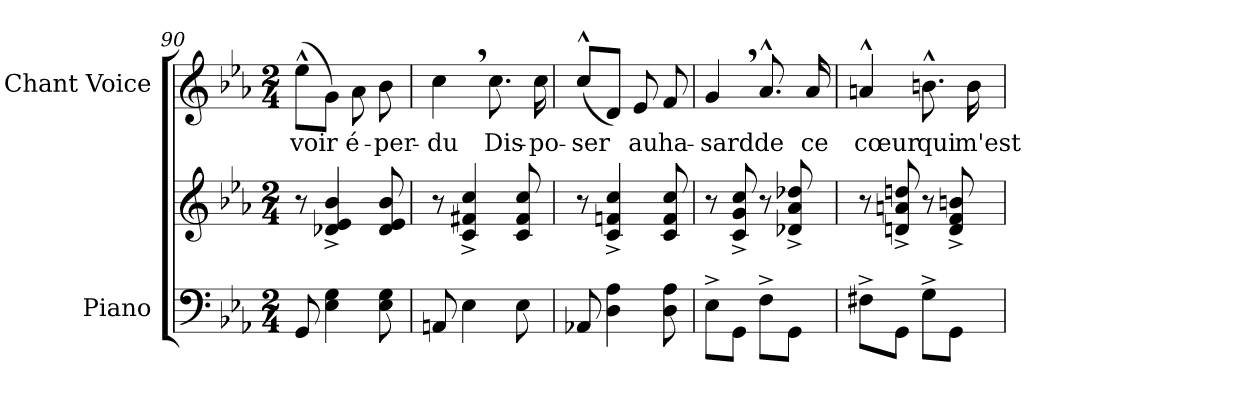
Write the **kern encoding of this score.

**kern	**kern	**kern	**text
*part2	*part2	*part1	*part1
*staff3	*staff2	*staff1	*staff1
*I"Piano	*	*I"Chant Voice	*
*I'Pno	*	*	*
*clefF4	*clefG2	*clefG2	*
*k[b-e-a-]	*k[b-e-a-]	*k[b-e-a-]	*
*M2/4	*M2/4	*M2/4	*
=90	=90	=90	=90
!	!	!	!LO:LY:b
8GG/	8r	(8ee-^^\L	voir
4E-\ 4G\	4d-X/^ 4e-/^ 4b-/^	8g\J)	.
!	!	!	!LO:LY:b
.	.	8a-\	é-
!	!	!	!LO:LY:b
8E-\ 8G\	8d-/ 8e-/ 8b-/	8b-\	-per-
=91	=91	=91	=91
!	!	!	!LO:LY:b
8AAn/	8r	4cc,\	-du
4E-\	4c/^ 4f#X/^ 4cc/^	.	.
!	!	!	!LO:LY:b
.	.	8.cc\	Dis-
8E-\	8c/ 8f#/ 8cc/	.	.
!	!	!	!LO:LY:b
.	.	16cc\	-po-
=92	=92	=92	=92
!	!	!	!LO:LY:b
8AA-X/	8r	(8cc^^/L	-ser
4D\ 4A-\	4c/^ 4fn/^ 4cc/^	8d/J)	.
!	!	!	!LO:LY:b
.	.	8e-/	au
!	!	!	!LO:LY:b
8D\ 8A-\	8c/ 8f/ 8cc/	8f/	ha-
=93	=93	=93	=93
!	!	!	!LO:LY:b
8E-^\L	8r	4g,/	-sard
8GG\J	8c/^ 8g/^ 8cc/^	.	.
!	!	!	!LO:LY:b
8F^\L	8r	8.a-^^/	de
8GG\J	8d-X/^ 8a-/^ 8dd-X/^	.	.
!	!	!	!LO:LY:b
.	.	16a-/	ce
=94	=94	=94	=94
!	!	!	!LO:LY:b
8F#X^\L	8r	4an^^/	cœur
8GG\J	8dn/^ 8an/^ 8ddn/^	.	.
!	!	!	!LO:LY:b
8G^\L	8r	8.bn^^\	qui
8GG\J	8d/^ 8f/^ 8bn/^	.	.
!	!	!	!LO:LY:b
.	.	16b\	m'est
=	=	=	=
*-	*-	*-	*-
